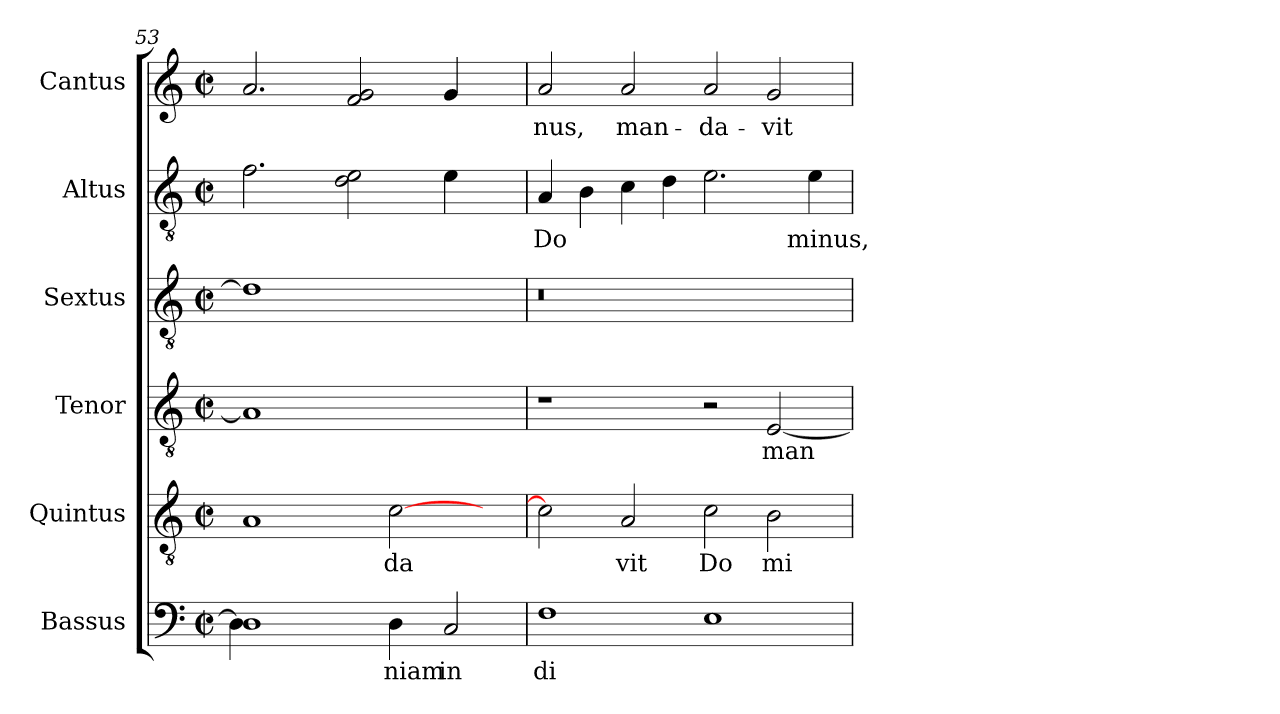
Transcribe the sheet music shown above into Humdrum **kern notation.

**kern	**text	**kern	**text	**kern	**text	**kern	**text	**kern	**text	**kern	**text
*part6	*part6	*part5	*part5	*part4	*part4	*part3	*part3	*part2	*part2	*part1	*part1
*staff6	*staff6	*staff5	*staff5	*staff4	*staff4	*staff3	*staff3	*staff2	*staff2	*staff1	*staff1
*I"Bassus	*	*I"Quintus	*	*I"Tenor	*	*I"Sextus	*	*I"Altus	*	*I"Cantus	*
*clefF4	*	*clefGv2	*	*clefGv2	*	*clefGv2	*	*clefGv2	*	*clefG2	*
*k[]	*	*k[]	*	*k[]	*	*k[]	*	*k[]	*	*k[]	*
*C:	*	*C:	*	*C:	*	*C:	*	*C:	*	*C:	*
*M2/2	*	*M2/2	*	*M2/2	*	*M2/2	*	*M2/2	*	*M2/2	*
*met(c|)	*	*met(c|)	*	*met(c|)	*	*met(c|)	*	*met(c|)	*	*met(c|)	*
=53	=53	=53	=53	=53	=53	=53	=53	=53	=53	=53	=53
*^	*	*	*	*	*	*	*	*	*	*	*
!	!	!LO:LY:b	!	!	!	!LO:LY:b:cj	!	!LO:LY:b:cj	!	!	!	!
1D	4D\]	--	1A	.	1A]	.	1d]	.	2.f\	.	2.a/	.
.	1.ryy	.	.	.	.	.	.	.	.	.	.	.
.	.	.	.	.	.	.	.	.	2d\ 2e\	.	2f/ 2g/	.
!	!	!LO:LY:b	!	!LO:LY:b:cj	!	!	!	!	!	!	!	!
4D\	.	-niam	[>2c\	da	2.ryy	.	2.ryy	.	.	.	.	.
!	!	!LO:LY:b	!	!	!	!	!	!	!	!LO:LY:b:cj	!	!LO:LY:b
2C/	.	in	.	.	.	.	.	.	4e\	.	4g/	-
.	.	.	4ryy	.	.	.	.	.	4ryy	.	4ryy	.
*v	*v	*	*	*	*	*	*	*	*	*	*	*
=54	=54	=54	=54	=54	=54	=54	=54	=54	=54	=54	=54
!	!LO:LY:b	!	!LO:LY:b:cj	!	!	!	!	!	!LO:LY:b:cj	!	!LO:LY:b
1F	di-	2c\]	.	1r	.	0r	.	4A/	Do	2a/	-nus,
!	!	!	!	!	!	!	!	!	!LO:LY:b:cj	!	!
.	.	.	.	.	.	.	.	4B\	.	.	.
!	!	!	!LO:LY:b:cj	!	!	!	!	!	!LO:LY:b:cj	!	!LO:LY:b
.	.	2A/	vit	.	.	.	.	4c\	.	2a/	man-
!	!	!	!	!	!	!	!	!	!LO:LY:b:cj	!	!
.	.	.	.	.	.	.	.	4d\	.	.	.
!	!LO:LY:b	!	!LO:LY:b:cj	!	!	!	!	!	!LO:LY:b:cj	!	!LO:LY:b
1E	--	2c\	Do	2r	.	.	.	2.e\	.	2a/	-da-
!	!	!	!LO:LY:b:cj	!	!LO:LY:b:cj	!	!	!	!	!	!LO:LY:b
.	.	2B\	mi	[<2E/	man-	.	.	.	.	2g/	-vit
!	!	!	!	!	!	!	!	!	!LO:LY:b:cj	!	!
.	.	.	.	.	.	.	.	4e\	minus,	.	.
=	=	=	=	=	=	=	=	=	=	=	=
*-	*-	*-	*-	*-	*-	*-	*-	*-	*-	*-	*-
